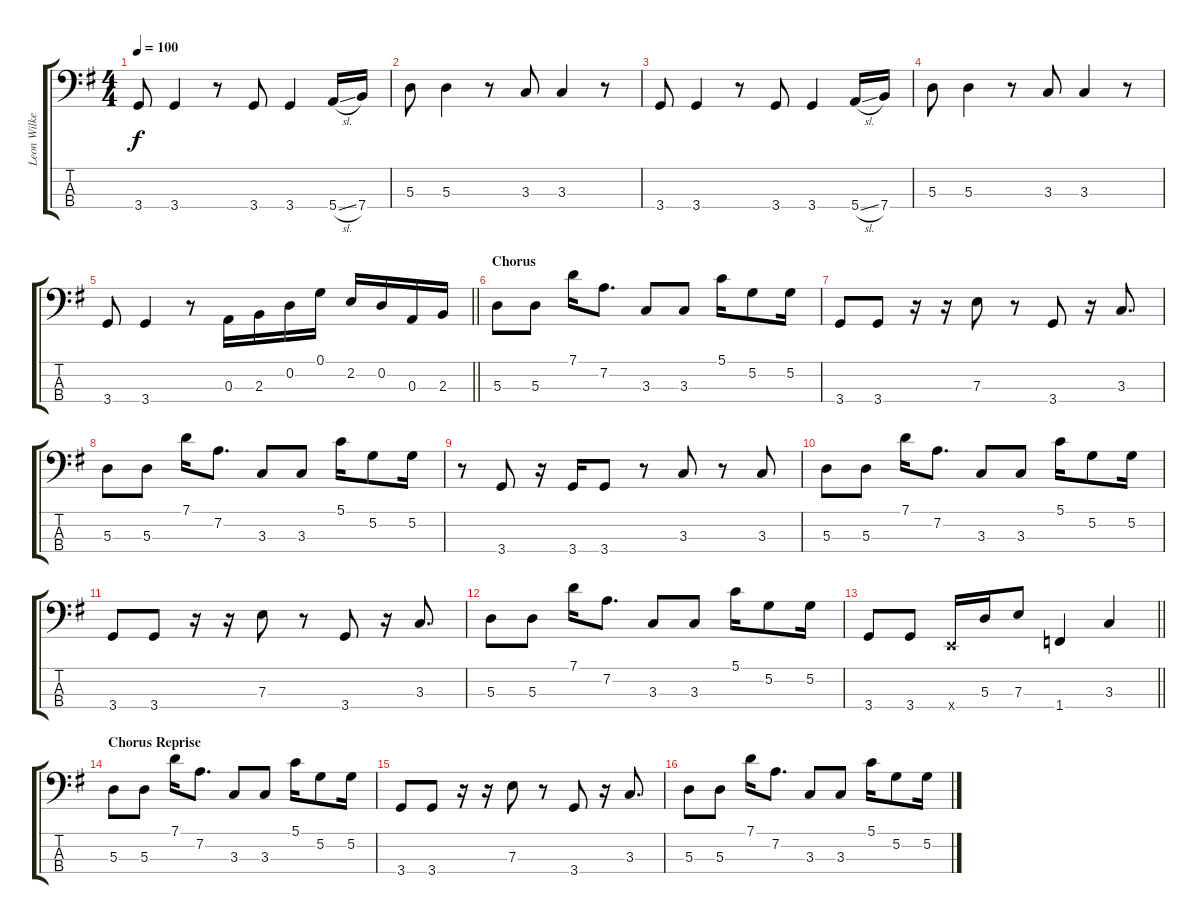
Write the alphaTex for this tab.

\track ("Leon Wilkeson" "Leon Wilke") {instrument electricbasspick}
\staff {score tabs}
\tuning (G2 D2 A1 E1) {hide}
\ts (4 4)
\tempo 100
\clef f4
\ks g
3.4.8{dy f} 3.4.4 r.8 3.4.8 3.4.4 5.4{sl}.16 7.4.16 |
5.3.8 5.3.4 r.8 3.3.8 3.3.4 r.8 |
3.4.8 3.4.4 r.8 3.4.8 3.4.4 5.4{sl}.16 7.4.16 |
5.3.8 5.3.4 r.8 3.3.8 3.3.4 r.8 |
\barLineRight lightlight
3.4.8 3.4.4 r.8 0.3.16 2.3.16 0.2.16 0.1.16 2.2.16 0.2.16 0.3.16 2.3.16 |
\section ("" "Chorus")
5.3.8 5.3.8 7.1.16 7.2.8{d} 3.3.8 3.3.8 5.1.16 5.2.8 5.2.16 |
3.4.8 3.4.8 r.16 r.16 7.3.8 r.8 3.4.8 r.16 3.3.8{d} |
5.3.8 5.3.8 7.1.16 7.2.8{d} 3.3.8 3.3.8 5.1.16 5.2.8 5.2.16 |
r.8 3.4.8 r.16 3.4.16 3.4.8 r.8 3.3.8 r.8 3.3.8 |
5.3.8 5.3.8 7.1.16 7.2.8{d} 3.3.8 3.3.8 5.1.16 5.2.8 5.2.16 |
3.4.8 3.4.8 r.16 r.16 7.3.8 r.8 3.4.8 r.16 3.3.8{d} |
5.3.8 5.3.8 7.1.16 7.2.8{d} 3.3.8 3.3.8 5.1.16 5.2.8 5.2.16 |
\barLineRight lightlight
3.4.8 3.4.8 0.4{x}.16 5.3.16 7.3.8 1.4.4 3.3.4 |
\section ("" "Chorus Reprise")
5.3.8 5.3.8 7.1.16 7.2.8{d} 3.3.8 3.3.8 5.1.16 5.2.8 5.2.16 |
3.4.8 3.4.8 r.16 r.16 7.3.8 r.8 3.4.8 r.16 3.3.8{d} |
5.3.8 5.3.8 7.1.16 7.2.8{d} 3.3.8 3.3.8 5.1.16 5.2.8 5.2.16
